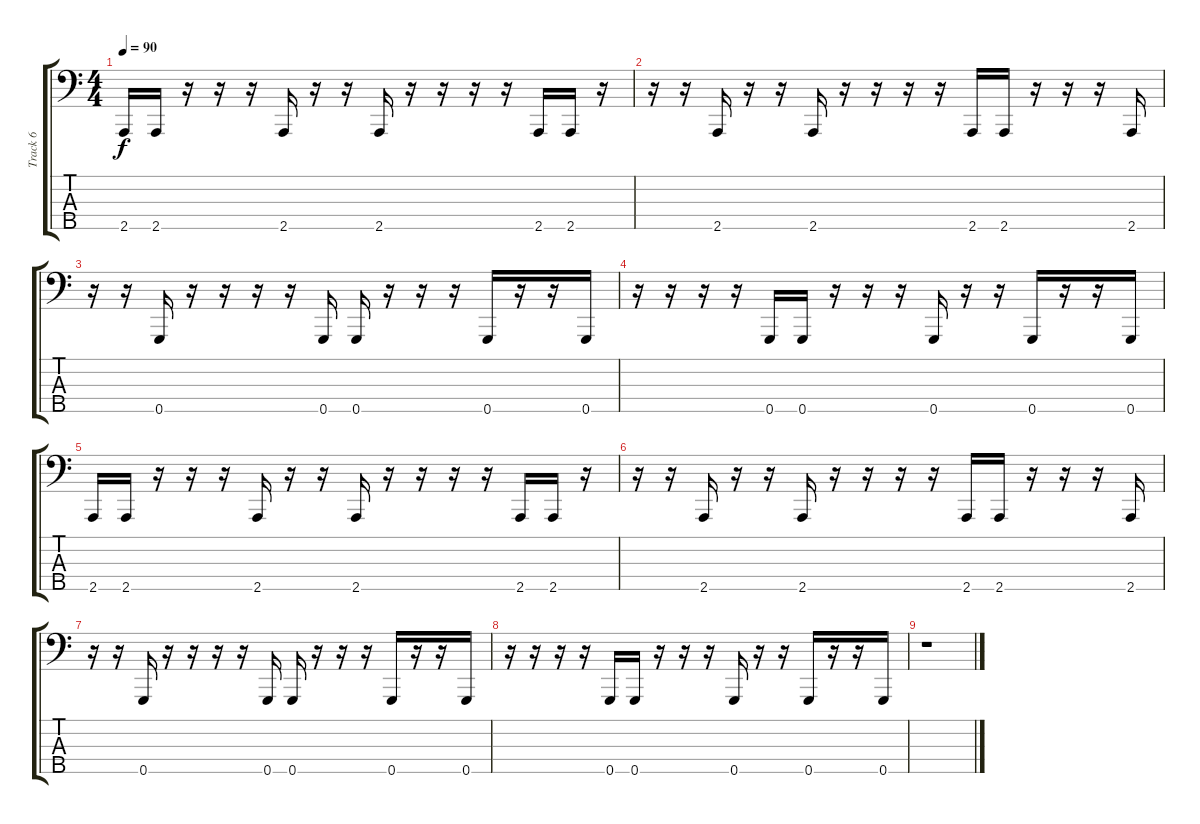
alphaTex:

\track ("Track 6" "Track 6") {instrument electricbassfinger}
\staff {score tabs}
\tuning (F2 C2 G1 D1 G0) {hide}
\ts (4 4)
\tempo 90
\clef f4
\ks c
2.5.16{dy f} 2.5.16 r.16 r.16 r.16 2.5.16 r.16 r.16 2.5.16 r.16 r.16 r.16 r.16 2.5.16 2.5.16 r.16 |
r.16 r.16 2.5.16 r.16 r.16 2.5.16 r.16 r.16 r.16 r.16 2.5.16 2.5.16 r.16 r.16 r.16 2.5.16 |
r.16 r.16 0.5.16 r.16 r.16 r.16 r.16 0.5.16 0.5.16 r.16 r.16 r.16 0.5.16 r.16 r.16 0.5.16 |
r.16 r.16 r.16 r.16 0.5.16 0.5.16 r.16 r.16 r.16 0.5.16 r.16 r.16 0.5.16 r.16 r.16 0.5.16 |
2.5.16 2.5.16 r.16 r.16 r.16 2.5.16 r.16 r.16 2.5.16 r.16 r.16 r.16 r.16 2.5.16 2.5.16 r.16 |
r.16 r.16 2.5.16 r.16 r.16 2.5.16 r.16 r.16 r.16 r.16 2.5.16 2.5.16 r.16 r.16 r.16 2.5.16 |
r.16 r.16 0.5.16 r.16 r.16 r.16 r.16 0.5.16 0.5.16 r.16 r.16 r.16 0.5.16 r.16 r.16 0.5.16 |
r.16 r.16 r.16 r.16 0.5.16 0.5.16 r.16 r.16 r.16 0.5.16 r.16 r.16 0.5.16 r.16 r.16 0.5.16 |
r.1
